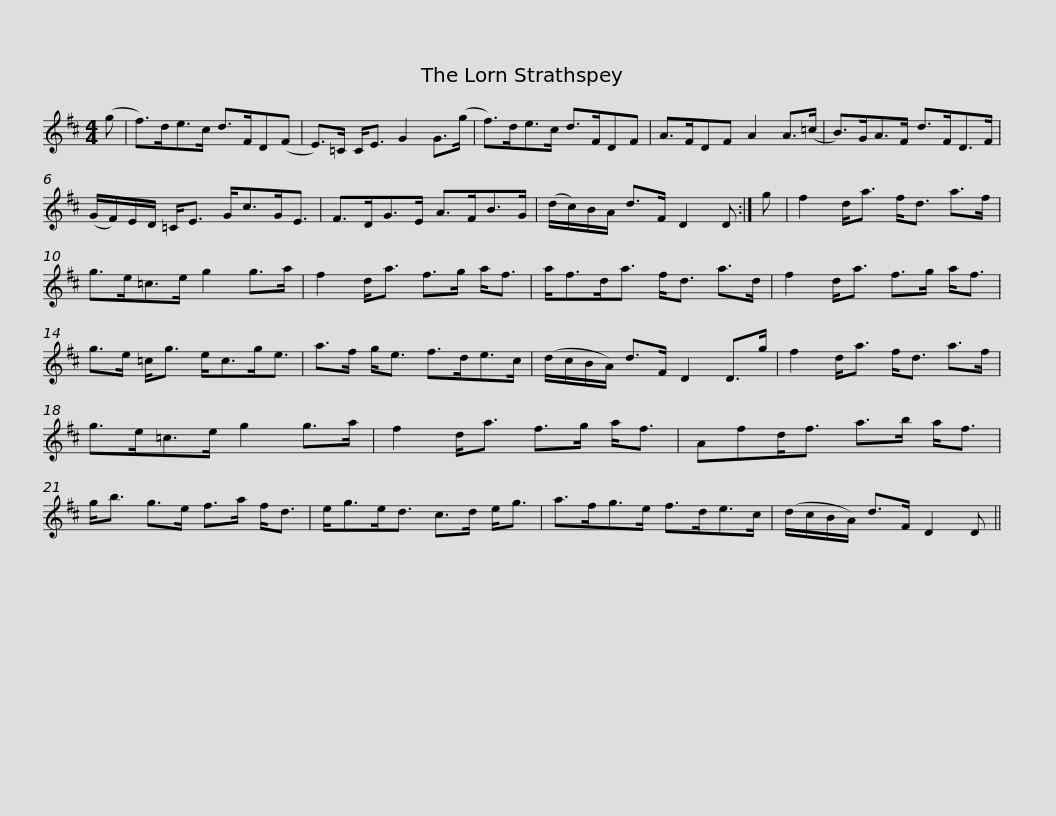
X:1
L:1/8
M:4/4
I:linebreak $
K:D
V:1 treble
V:1
 (g | f>)de>c d>FD(F | E>)=C C<E G2 G>(g | f>)de>c d>FDF | A>FDF A2 A>(=c |$ %5
 B>)GA>F d>FD>F | (G/F/)E/D/ =C<E G<cG<E | F>DG>E A>FB>G | (d/c/)B/A/ d>F D2 D :| g |$ %10
 f2 d<a f<d a>f | g>e=c>e g2 g>a | f2 d<a f>g a<f | a<fd<a f<d a>d | f2 d<a f>g a<f |$ %15
 g>e =c<g e<cg<e | a>f g<e f>de>c | (d/c/B/A/) d>F D2 D>g | f2 d<a f<d a>f |$ g>e=c>e g2 g>a | %20
 f2 d<a f>g a<f | Afd<f a>b a<f | g<b g>e f>a f<d |$ e<ge<d c>d e<g | a>fg>e f>de>c | %25
 (d/c/B/A/) d>F D2 D || %26
